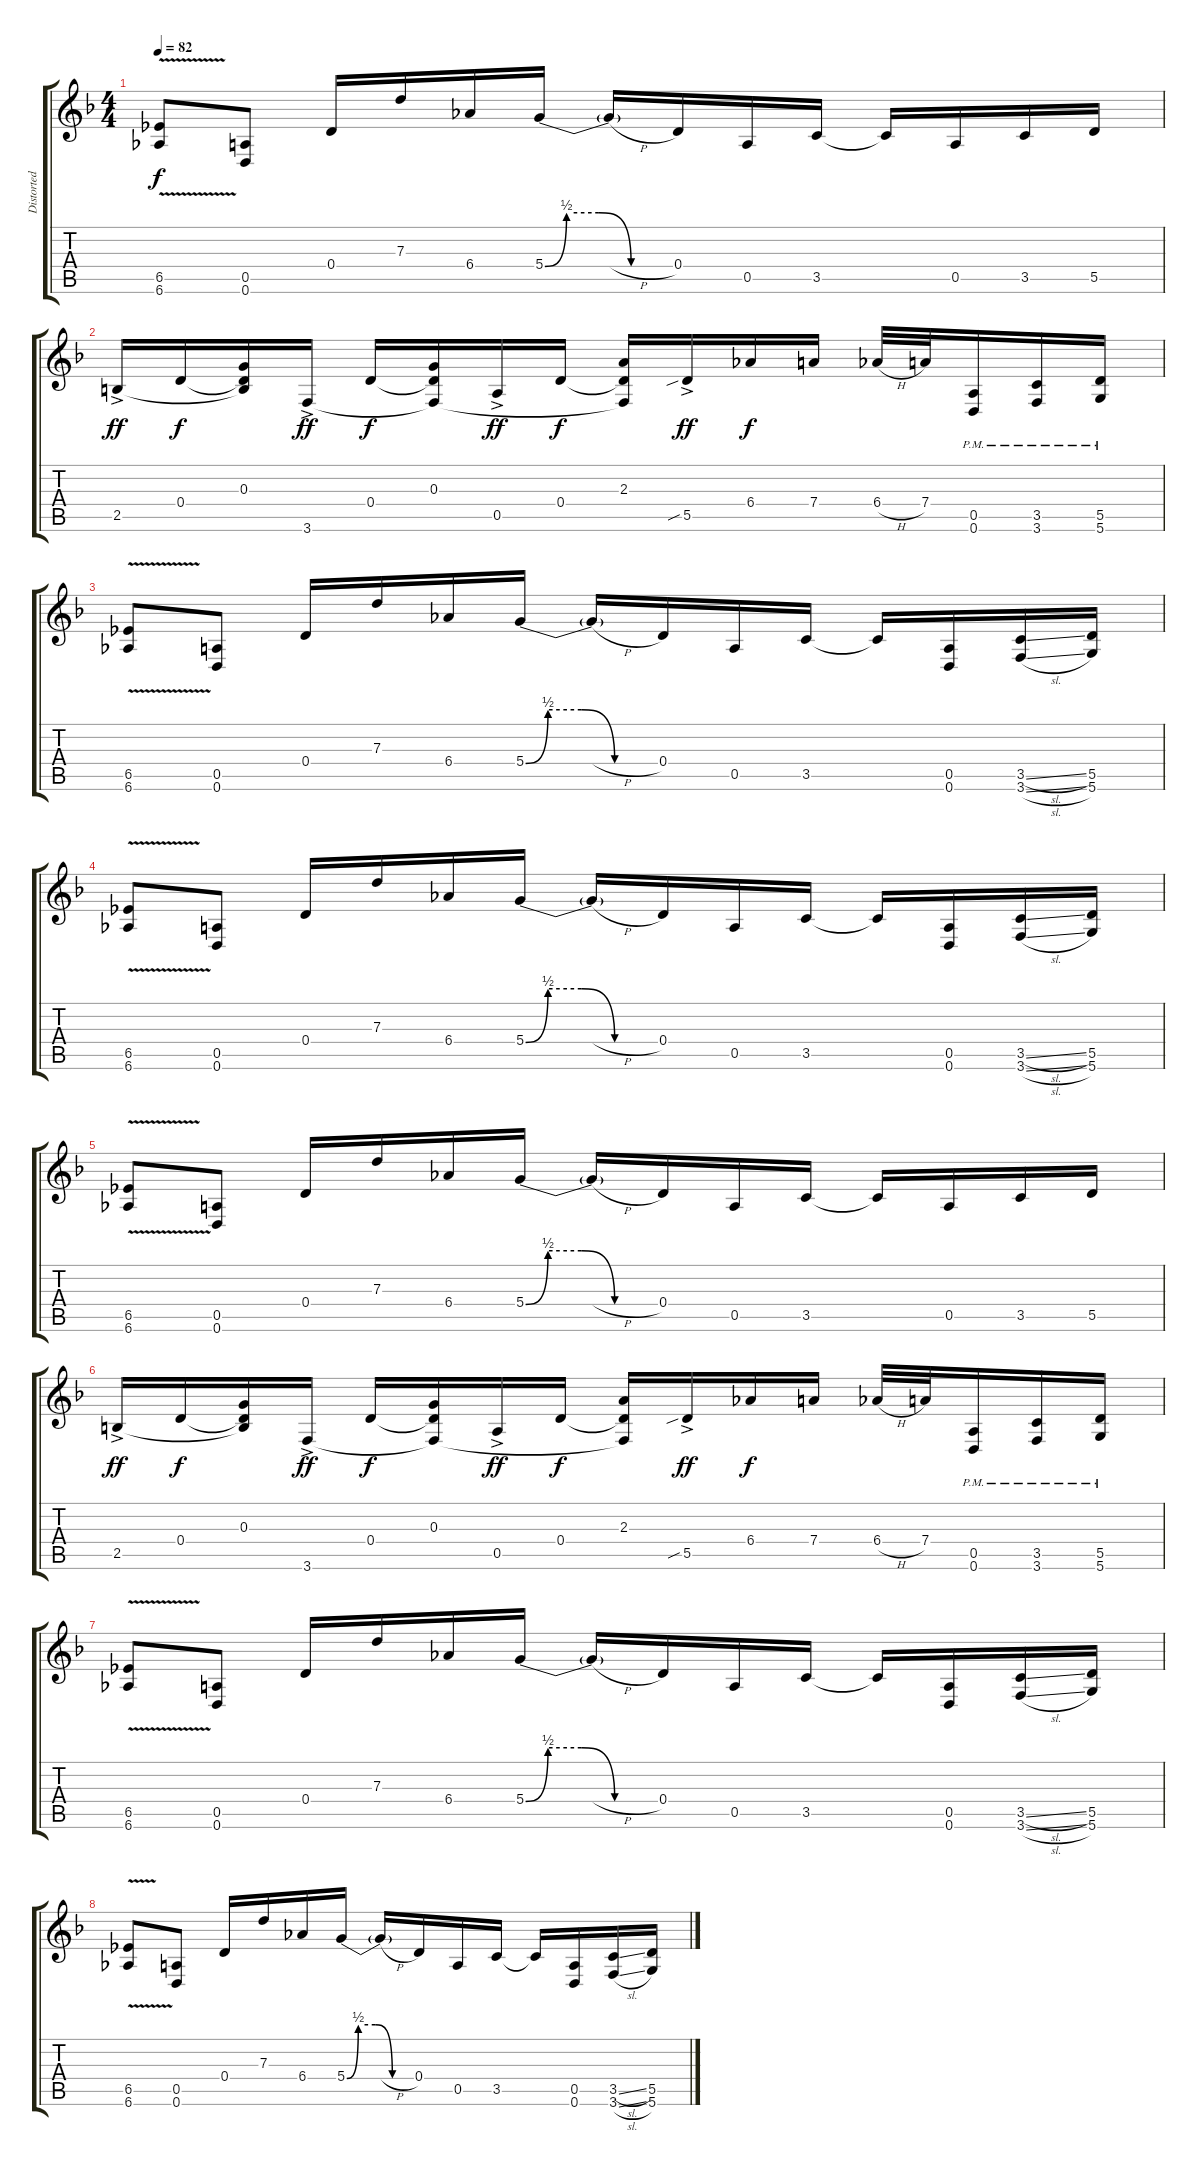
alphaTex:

\track ("Distorted Guitar 1" "Distorted ") {instrument distortionguitar}
\staff {score tabs}
\tuning (E4 B3 G3 D3 A2 D2) {hide}
\ts (4 4)
\tempo 82
\clef g2
\ks f
(6.5{v} 6.6{v}).8{dy f} (0.5 0.6).8 0.4.16 7.3.16 6.4.16 5.4{be (custom 0 0 10 2 25 2 40 0 60 0)}.16 5.4{h t}.16 0.4.16 0.5.16 3.5.16 3.5{t}.16 0.5.16 3.5.16 5.5.16 |
2.5{ac}.16{dy ff} 0.4.16{dy f} (0.3 0.4{t} 2.5{t}).16 3.6{ac}.16{dy ff} 0.4.16{dy f} (0.3 0.4{t} 3.6{t}).16 0.5{ac}.16{dy ff} 0.4.16{dy f} (2.3 0.4{t} 3.6{t}).16 5.5{sib ac}.16{dy ff} 6.4.16{dy f} 7.4.16 6.4{h}.32 7.4.32 (0.5{pm} 0.6{pm}).16 (3.5{pm} 3.6{pm}).16 (5.5{pm} 5.6{pm}).16 |
(6.5{v} 6.6{v}).8 (0.5 0.6).8 0.4.16 7.3.16 6.4.16 5.4{be (custom 0 0 10 2 25 2 40 0 60 0)}.16 5.4{h t}.16 0.4.16 0.5.16 3.5.16 3.5{t}.16 (0.5 0.6).16 (3.5{sl} 3.6{sl}).16 (5.5 5.6).16 |
(6.5{v} 6.6{v}).8 (0.5 0.6).8 0.4.16 7.3.16 6.4.16 5.4{be (custom 0 0 10 2 25 2 40 0 60 0)}.16 5.4{h t}.16 0.4.16 0.5.16 3.5.16 3.5{t}.16 (0.5 0.6).16 (3.5{sl} 3.6{sl}).16 (5.5 5.6).16 |
(6.5{v} 6.6{v}).8 (0.5 0.6).8 0.4.16 7.3.16 6.4.16 5.4{be (custom 0 0 10 2 25 2 40 0 60 0)}.16 5.4{h t}.16 0.4.16 0.5.16 3.5.16 3.5{t}.16 0.5.16 3.5.16 5.5.16 |
2.5{ac}.16{dy ff} 0.4.16{dy f} (0.3 0.4{t} 2.5{t}).16 3.6{ac}.16{dy ff} 0.4.16{dy f} (0.3 0.4{t} 3.6{t}).16 0.5{ac}.16{dy ff} 0.4.16{dy f} (2.3 0.4{t} 3.6{t}).16 5.5{sib ac}.16{dy ff} 6.4.16{dy f} 7.4.16 6.4{h}.32 7.4.32 (0.5{pm} 0.6{pm}).16 (3.5{pm} 3.6{pm}).16 (5.5{pm} 5.6{pm}).16 |
(6.5{v} 6.6{v}).8 (0.5 0.6).8 0.4.16 7.3.16 6.4.16 5.4{be (custom 0 0 10 2 25 2 40 0 60 0)}.16 5.4{h t}.16 0.4.16 0.5.16 3.5.16 3.5{t}.16 (0.5 0.6).16 (3.5{sl} 3.6{sl}).16 (5.5 5.6).16 |
(6.5{v} 6.6{v}).8 (0.5 0.6).8 0.4.16 7.3.16 6.4.16 5.4{be (custom 0 0 10 2 25 2 40 0 60 0)}.16 5.4{h t}.16 0.4.16 0.5.16 3.5.16 3.5{t}.16 (0.5 0.6).16 (3.5{sl} 3.6{sl}).16 (5.5 5.6).16
